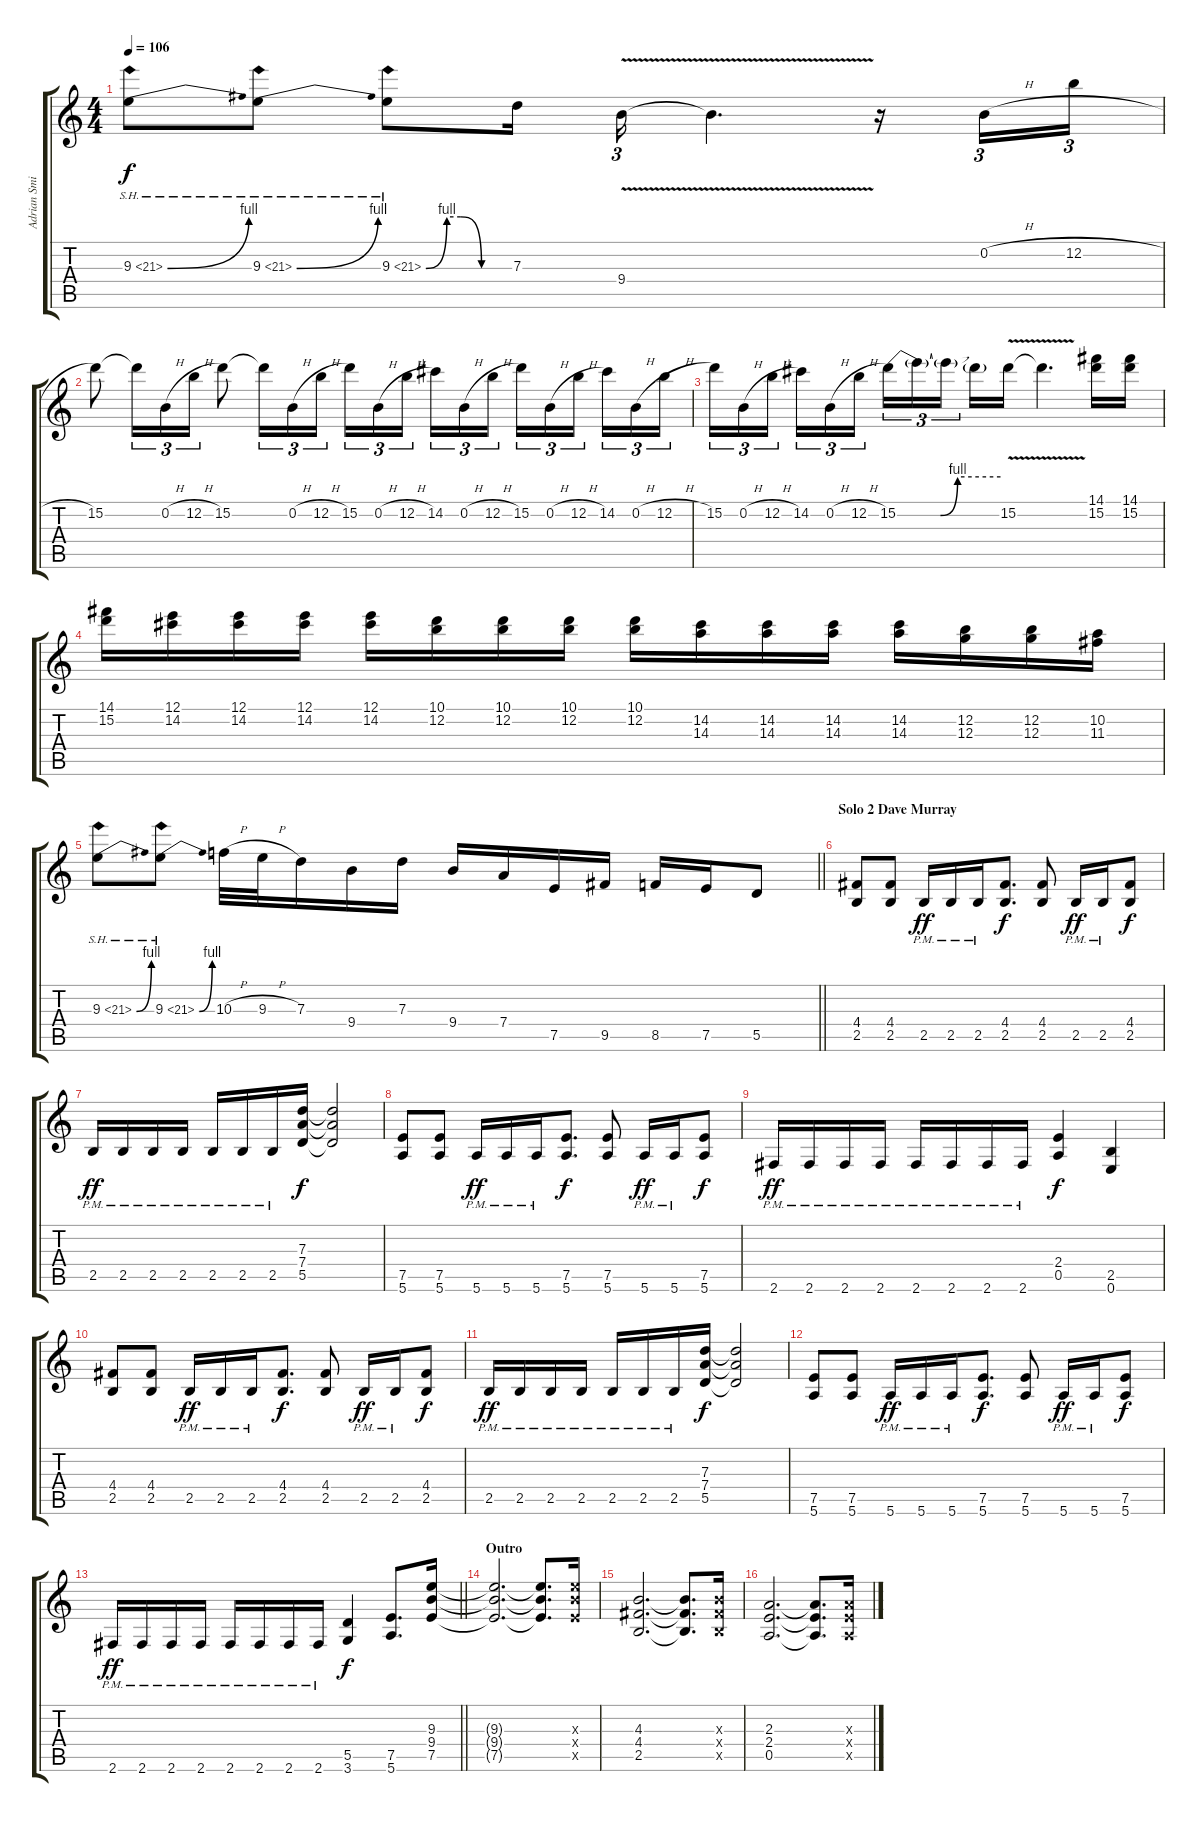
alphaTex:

\track ("Adrian Smith" "Adrian Smi") {instrument distortionguitar}
\staff {score tabs}
\tuning (E4 B3 G3 D3 A2 E2) {hide}
\ts (4 4)
\tempo 106
\clef g2
\ks c
9.3{be (bend 0 0 60 4) sh 12}.8{dy f} 9.3{be (bend 0 0 60 4) sh 12}.8 9.3{be (custom 0 0 15 4 25 4 40 0 60 0) sh 12}.8 7.3.16 9.4{v}.16{tu (3 2)} 9.4{t}.4{d} r.16 0.2{h}.16{tu (3 2)} 12.2{h}.16{tu (3 2)} |
15.2.8 15.2{t}.16{tu (3 2)} 0.2{h}.16{tu (3 2)} 12.2{h}.16{tu (3 2)} 15.2.8 15.2{t}.16{tu (3 2)} 0.2{h}.16{tu (3 2)} 12.2{h}.16{tu (3 2)} 15.2.16{tu (3 2)} 0.2{h}.16{tu (3 2)} 12.2{h}.16{tu (3 2) beam splitsecondary} 14.2.16{tu (3 2)} 0.2{h}.16{tu (3 2)} 12.2{h}.16{tu (3 2)} 15.2.16{tu (3 2)} 0.2{h}.16{tu (3 2)} 12.2{h}.16{tu (3 2) beam splitsecondary} 14.2.16{tu (3 2)} 0.2{h}.16{tu (3 2)} 12.2{h}.16{tu (3 2)} |
15.2.16{tu (3 2)} 0.2{h}.16{tu (3 2)} 12.2{h}.16{tu (3 2) beam splitsecondary} 14.2.16{tu (3 2)} 0.2{h}.16{tu (3 2)} 12.2{h}.16{tu (3 2)} 15.2{be (custom 0 0 25 0 35 4 60 4)}.16{tu (3 2)} 15.2{t}.16{tu (3 2)} 15.2{t}.16{tu (3 2) beam splitsecondary} 15.2{t}.16 15.2{v}.16 15.2{t}.4{d} (14.1 15.2).16 (14.1 15.2).16 |
(14.1 15.2).16 (12.1 14.2).16 (12.1 14.2).16 (12.1 14.2).16 (12.1 14.2).16 (10.1 12.2).16 (10.1 12.2).16 (10.1 12.2).16 (10.1 12.2).16 (14.2 14.3).16 (14.2 14.3).16 (14.2 14.3).16 (14.2 14.3).16 (12.2 12.3).16 (12.2 12.3).16 (10.2 11.3).16 |
\barLineRight lightlight
9.3{be (bend 0 0 60 4) sh 12}.8 9.3{be (bend 0 0 60 4) sh 12}.8 10.3{h}.32 9.3{h}.32 7.3.16 9.4.16 7.3.16 9.4.16 7.4.16 7.5.16 9.5.16 8.5.16 7.5.16 5.5.8 |
\section ("" "Solo 2 Dave Murray")
(4.4 2.5).8{volume 11} (4.4 2.5).8 2.5{pm}.16{dy ff} 2.5{pm}.16 2.5{pm}.16 (4.4 2.5).8{d dy f} (4.4 2.5).8 2.5{pm}.16{dy ff} 2.5{pm}.16 (4.4 2.5).8{dy f} |
2.5{pm}.16{dy ff} 2.5{pm}.16 2.5{pm}.16 2.5{pm}.16 2.5{pm}.16 2.5{pm}.16 2.5{pm}.16 (7.3 7.4 5.5).16{dy f} (7.3{t} 7.4{t} 5.5{t}).2 |
(7.5 5.6).8 (7.5 5.6).8 5.6{pm}.16{dy ff} 5.6{pm}.16 5.6{pm}.16 (7.5 5.6).8{d dy f} (7.5 5.6).8 5.6{pm}.16{dy ff} 5.6{pm}.16 (7.5 5.6).8{dy f} |
2.6{pm}.16{dy ff} 2.6{pm}.16 2.6{pm}.16 2.6{pm}.16 2.6{pm}.16 2.6{pm}.16 2.6{pm}.16 2.6{pm}.16 (2.4 0.5).4{dy f} (2.5 0.6).4 |
(4.4 2.5).8 (4.4 2.5).8 2.5{pm}.16{dy ff} 2.5{pm}.16 2.5{pm}.16 (4.4 2.5).8{d dy f} (4.4 2.5).8 2.5{pm}.16{dy ff} 2.5{pm}.16 (4.4 2.5).8{dy f} |
2.5{pm}.16{dy ff} 2.5{pm}.16 2.5{pm}.16 2.5{pm}.16 2.5{pm}.16 2.5{pm}.16 2.5{pm}.16 (7.3 7.4 5.5).16{dy f} (7.3{t} 7.4{t} 5.5{t}).2 |
(7.5 5.6).8 (7.5 5.6).8 5.6{pm}.16{dy ff} 5.6{pm}.16 5.6{pm}.16 (7.5 5.6).8{d dy f} (7.5 5.6).8 5.6{pm}.16{dy ff} 5.6{pm}.16 (7.5 5.6).8{dy f} |
\barLineRight lightlight
2.6{pm}.16{dy ff} 2.6{pm}.16 2.6{pm}.16 2.6{pm}.16 2.6{pm}.16 2.6{pm}.16 2.6{pm}.16 2.6{pm}.16 (5.5 3.6).4{dy f} (7.5 5.6).8{d} (9.3 9.4 7.5).16 |
\section ("" "Outro")
(9.3{t} 9.4{t} 7.5{t}).2{d} (9.3{t} 9.4{t} 7.5{t}).8{d} (9.3{x} 9.4{x} 7.5{x}).16 |
(4.3 4.4 2.5).2{d} (4.3{t} 4.4{t} 2.5{t}).8{d} (4.3{x} 4.4{x} 2.5{x}).16 |
(2.3 2.4 0.5).2{d} (2.3{t} 2.4{t} 0.5{t}).8{d} (2.3{x} 2.4{x} 0.5{x}).16
